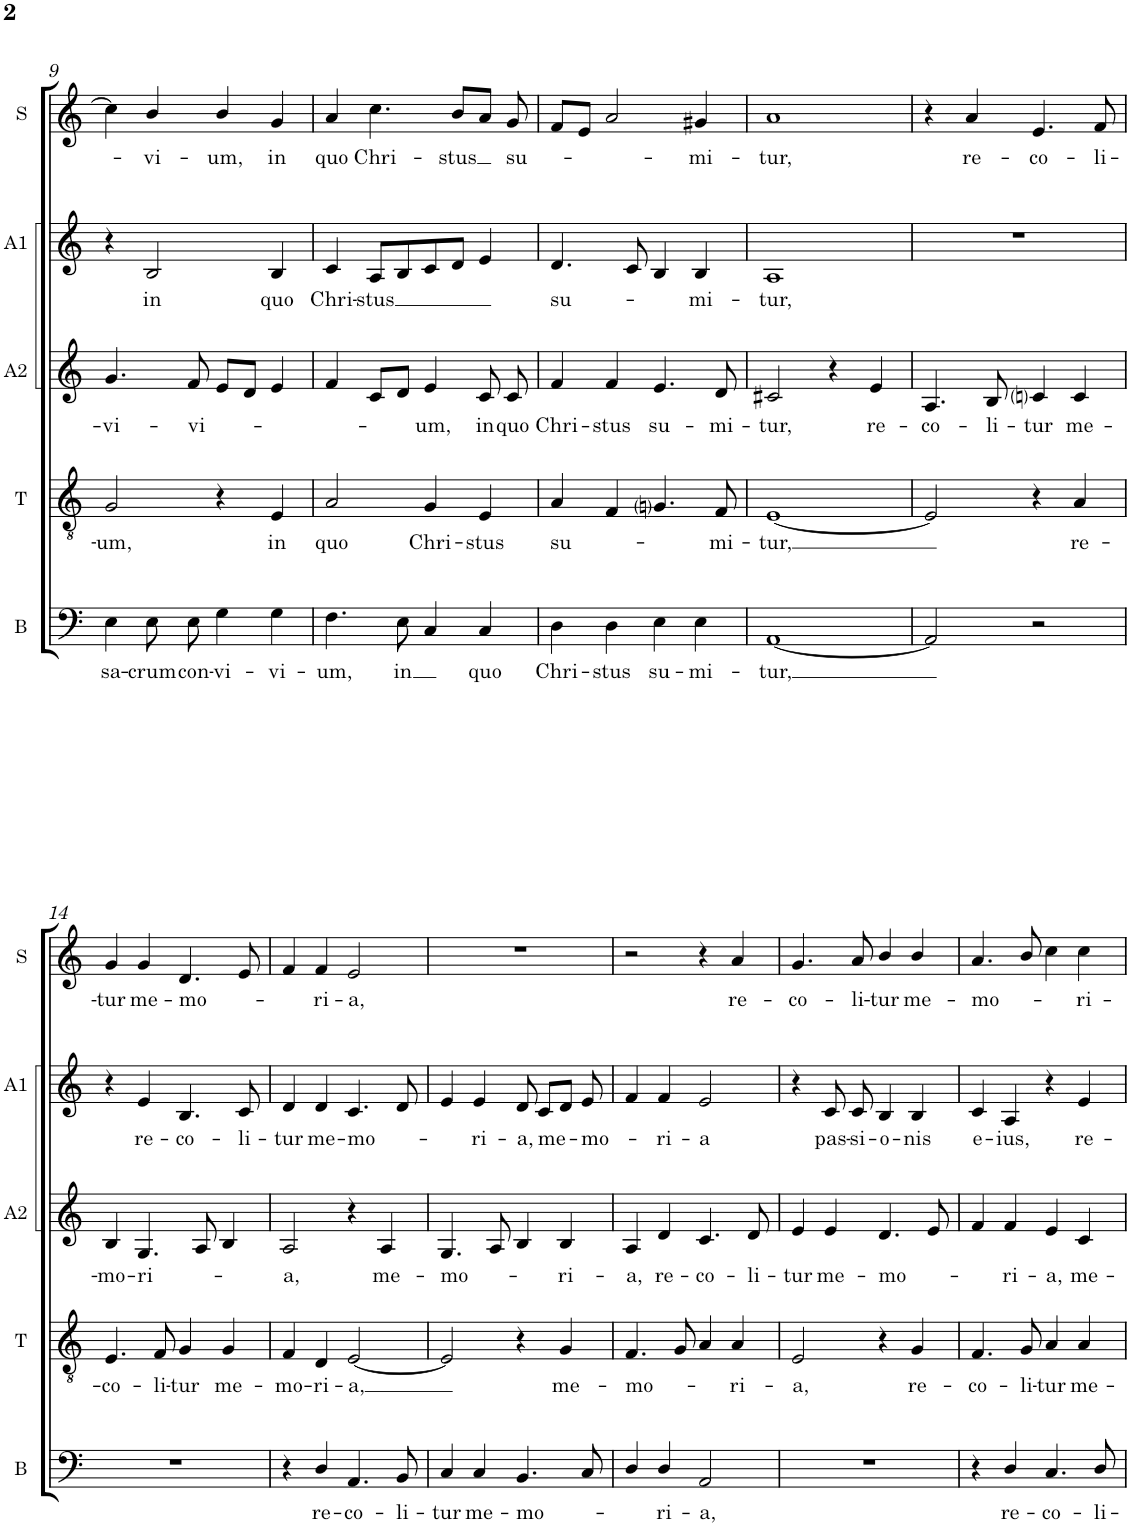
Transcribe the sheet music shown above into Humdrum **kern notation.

**kern	**text	**kern	**text	**kern	**text	**kern	**text	**kern	**text
*part5	*part5	*part4	*part4	*part3	*part3	*part2	*part2	*part1	*part1
*staff5	*staff5	*staff4	*staff4	*staff3	*staff3	*staff2	*staff2	*staff1	*staff1
*I"Bass (Bassus)	*	*I"Tenor	*	*I"Alto 2 (Contra-tenor)	*	*I"Alto 1 (Discantus)	*	*I"Soprano (Superius)	*
*I'B	*	*I'T	*	*I'A2	*	*I'A1	*	*I'S	*
!!LO:PB:g=z
*clefF4	*	*clefGv2	*	*clefG2	*	*clefG2	*	*clefG2	*
*k[]	*	*k[]	*	*k[]	*	*k[]	*	*k[]	*
*M2/2	*	*M2/2	*	*M2/2	*	*M2/2	*	*M2/2	*
*met(c|)	*	*met(c|)	*	*met(c|)	*	*met(c|)	*	*met(c|)	*
=9	=9	=9	=9	=9	=9	=9	=9	=9	=9
!	!LO:LY:b	!	!LO:LY:b	!	!LO:LY:b	!	!	!	!
4E\	sa-	2G/	-um,	4.g/	vi-	4r	.	4cc\]	.
!	!LO:LY:b	!	!	!	!	!	!LO:LY:b	!	!LO:LY:b
8E\L	-crum	.	.	.	.	2B/	in	4b/	-vi-
!	!LO:LY:b	!	!	!	!LO:LY:b	!	!	!	!
8E\J	con-	.	.	8f/	-vi-	.	.	.	.
!	!LO:LY:b	!	!	!	!	!	!	!	!LO:LY:b
4G\	-vi-	4r	.	8e/L	.	.	.	4b/	-um,
.	.	.	.	8d/J	.	.	.	.	.
!	!LO:LY:b	!	!LO:LY:b	!	!	!	!LO:LY:b	!	!LO:LY:b
4G\	-vi-	4E/	in	4e/	.	4B/	quo	4g/	in
=10	=10	=10	=10	=10	=10	=10	=10	=10	=10
!	!LO:LY:b	!	!LO:LY:b	!	!	!	!LO:LY:b	!	!LO:LY:b
4.F\	-um,	2A/	quo	4f/	.	4c/	Chri-	4a/	quo
!	!	!	!	!	!	!	!LO:LY:b	!	!LO:LY:b
.	.	.	.	8c/L	.	8A/L	-stus	4.cc\	Chri-
!	!LO:LY:b	!	!	!	!	!	!	!	!
8E\	in	.	.	8d/J	.	8B/	.	.	.
!	!	!	!LO:LY:b	!	!LO:LY:b	!	!	!	!
4C/	.	4G/	Chri-	4e/	-um,	8c/	.	.	.
!	!	!	!	!	!	!	!	!	!LO:LY:b
.	.	.	.	.	.	8d/J	.	8b/L	-stus
!	!LO:LY:b	!	!LO:LY:b	!	!LO:LY:b	!	!	!	!
4C/	quo	4E/	-stus	8c/	in	4e/	.	8a/J	.
!	!	!	!	!	!LO:LY:b	!	!	!	!LO:LY:b
.	.	.	.	8c/	quo	.	.	8g/	su-
=11	=11	=11	=11	=11	=11	=11	=11	=11	=11
!	!LO:LY:b	!	!LO:LY:b	!	!LO:LY:b	!	!LO:LY:b	!	!
4D\	Chri-	4A/	su-	4f/	-Chri-	4.d/	su-	8f/L	.
.	.	.	.	.	.	.	.	8e/J	.
!	!LO:LY:b	!	!	!	!LO:LY:b	!	!	!	!
4D\	-stus	4F/	.	4f/	-stus	.	.	2a/	.
.	.	.	.	.	.	8c/	.	.	.
!	!LO:LY:b	!	!	!	!LO:LY:b	!	!	!	!
4E\	su-	4.Gni/	.	4.e/	su-	4B/	.	.	.
!	!LO:LY:b	!	!	!	!	!	!LO:LY:b	!	!LO:LY:b
4E\	-mi-	.	.	.	.	4B/	-mi-	4g#X/	-mi-
!	!	!	!LO:LY:b	!	!LO:LY:b	!	!	!	!
.	.	8F/	-mi-	8d/	-mi-	.	.	.	.
=12	=12	=12	=12	=12	=12	=12	=12	=12	=12
!	!LO:LY:b	!	!LO:LY:b	!	!LO:LY:b	!	!LO:LY:b	!	!LO:LY:b
[1AA	-tur,	[1E	-tur,	2c#X/	tur,	1A	-tur,	1a	-tur,
.	.	.	.	4r	.	.	.	.	.
!	!	!	!	!	!LO:LY:b	!	!	!	!
.	.	.	.	4e/	re-	.	.	.	.
=13	=13	=13	=13	=13	=13	=13	=13	=13	=13
!	!	!	!	!	!LO:LY:b	!	!	!	!
2AA/]	.	2E/]	.	4.A/	-co-	1r	.	4r	.
!	!	!	!	!	!	!	!	!	!LO:LY:b
.	.	.	.	.	.	.	.	4a/	re-
!	!	!	!	!	!LO:LY:b	!	!	!	!
.	.	.	.	8B/	-li-	.	.	.	.
!	!	!	!	!	!LO:LY:b	!	!	!	!LO:LY:b
2r	.	4r	.	4cni/	-tur	.	.	4.e/	-co-
!	!	!	!LO:LY:b	!	!LO:LY:b	!	!	!	!
.	.	4A/	re-	4c/	me-	.	.	.	.
!	!	!	!	!	!	!	!	!	!LO:LY:b
.	.	.	.	.	.	.	.	8f/	-li-
!!LO:LB:g=z
=14	=14	=14	=14	=14	=14	=14	=14	=14	=14
!	!	!	!LO:LY:b	!	!LO:LY:b	!	!	!	!LO:LY:b
1r	.	4.E/	-co-	4B/	-mo-	4r	.	4g/	-tur
!	!	!	!	!	!LO:LY:b	!	!LO:LY:b	!	!LO:LY:b
.	.	.	.	4.G/	-ri-	4e/	-re-	4g/	me-
!	!	!	!LO:LY:b	!	!	!	!	!	!
.	.	8F/	-li-	.	.	.	.	.	.
!	!	!	!LO:LY:b	!	!	!	!LO:LY:b	!	!LO:LY:b
.	.	4G/	-tur	.	.	4.B/	-co-	4.d/	-mo-
.	.	.	.	8A/	.	.	.	.	.
!	!	!	!LO:LY:b	!	!	!	!	!	!
.	.	4G/	me-	4B/	.	.	.	.	.
!	!	!	!	!	!	!	!LO:LY:b	!	!
.	.	.	.	.	.	8c/	-li-	8e/	.
=15	=15	=15	=15	=15	=15	=15	=15	=15	=15
!	!	!	!LO:LY:b	!	!LO:LY:b	!	!LO:LY:b	!	!
4r	.	4F/	-mo-	2A/	-a,	4d/	-tur	4f/	.
!	!LO:LY:b	!	!LO:LY:b	!	!	!	!LO:LY:b	!	!LO:LY:b
4D/	re-	4D/	-ri-	.	.	4d/	me-	4f/	-ri-
!	!LO:LY:b	!	!LO:LY:b	!	!	!	!LO:LY:b	!	!LO:LY:b
4.AA/	-co-	[2E/	-a,	4r	.	4.c/	-mo-	2e/	-a,
!	!	!	!	!	!LO:LY:b	!	!	!	!
.	.	.	.	4A/	me-	.	.	.	.
!	!LO:LY:b	!	!	!	!	!	!	!	!
8BB/	-li-	.	.	.	.	8d/	.	.	.
=16	=16	=16	=16	=16	=16	=16	=16	=16	=16
!	!LO:LY:b	!	!	!	!LO:LY:b	!	!	!	!
4C/	-tur	2E/]	.	4.G/	mo-	4e/	.	1r	.
!	!LO:LY:b	!	!	!	!	!	!LO:LY:b	!	!
4C/	me-	.	.	.	.	4e/	-ri-	.	.
.	.	.	.	8A/	.	.	.	.	.
!	!LO:LY:b	!	!	!	!	!	!LO:LY:b	!	!
4.BB/	-mo-	4r	.	4B/	.	8d/	-a,	.	.
!	!	!	!	!	!	!	!LO:LY:b	!	!
.	.	.	.	.	.	8c/L	me-	.	.
!	!	!	!LO:LY:b	!	!LO:LY:b	!	!	!	!
.	.	4G/	me-	4B/	-ri-	8d/J	.	.	.
!	!	!	!	!	!	!	!LO:LY:b	!	!
8C/	.	.	.	.	.	8e/	-mo-	.	.
=17	=17	=17	=17	=17	=17	=17	=17	=17	=17
!	!	!	!LO:LY:b	!	!LO:LY:b	!	!	!	!
4D/	.	4.F/	-mo-	4A/	a,	4f/	.	2r	.
!	!LO:LY:b	!	!	!	!LO:LY:b	!	!LO:LY:b	!	!
4D/	-ri-	.	.	4d/	re-	4f/	-ri-	.	.
.	.	8G/	.	.	.	.	.	.	.
!	!LO:LY:b	!	!	!	!LO:LY:b	!	!LO:LY:b	!	!
2AA/	-a,	4A/	.	4.c/	-co-	2e/	-a	4r	.
!	!	!	!LO:LY:b	!	!	!	!	!	!LO:LY:b
.	.	4A/	-ri-	.	.	.	.	4a/	re-
!	!	!	!	!	!LO:LY:b	!	!	!	!
.	.	.	.	8d/	-li-	.	.	.	.
=18	=18	=18	=18	=18	=18	=18	=18	=18	=18
!	!	!	!LO:LY:b	!	!LO:LY:b	!	!	!	!LO:LY:b
1r	.	2E/	-a,	4e/	tur	4r	.	4.g/	-co-
!	!	!	!	!	!LO:LY:b	!	!LO:LY:b	!	!
.	.	.	.	4e/	me-	8c/	-pas-	.	.
!	!	!	!	!	!	!	!LO:LY:b	!	!LO:LY:b
.	.	.	.	.	.	8c/	-si-	8a/	-li-
!	!	!	!	!	!LO:LY:b	!	!LO:LY:b	!	!LO:LY:b
.	.	4r	.	4.d/	-mo-	4B/	-o-	4b/	-tur
!	!	!	!LO:LY:b	!	!	!	!LO:LY:b	!	!LO:LY:b
.	.	4G/	re-	.	.	4B/	-nis	4b/	me-
.	.	.	.	8e/	.	.	.	.	.
=19	=19	=19	=19	=19	=19	=19	=19	=19	=19
!	!	!	!LO:LY:b	!	!	!	!LO:LY:b	!	!LO:LY:b
4r	.	4.F/	-co-	4f/	.	4c/	e-	4.a/	-mo-
!	!LO:LY:b	!	!	!	!LO:LY:b	!	!LO:LY:b	!	!
4D/	re-	.	.	4f/	-ri-	4A/	-ius,	.	.
!	!	!	!LO:LY:b	!	!	!	!	!	!
.	.	8G/	-li-	.	.	.	.	8b/	.
!	!LO:LY:b	!	!LO:LY:b	!	!LO:LY:b	!	!	!	!
4.C/	-co-	4A/	-tur	4e/	-a,	4r	.	4cc\	.
!	!	!	!LO:LY:b	!	!LO:LY:b	!	!LO:LY:b	!	!LO:LY:b
.	.	4A/	me-	4c/	me-	4e/	re-	4cc\	-ri-
!	!LO:LY:b	!	!	!	!	!	!	!	!
8D/	-li-	.	.	.	.	.	.	.	.
=	=	=	=	=	=	=	=	=	=
*-	*-	*-	*-	*-	*-	*-	*-	*-	*-
